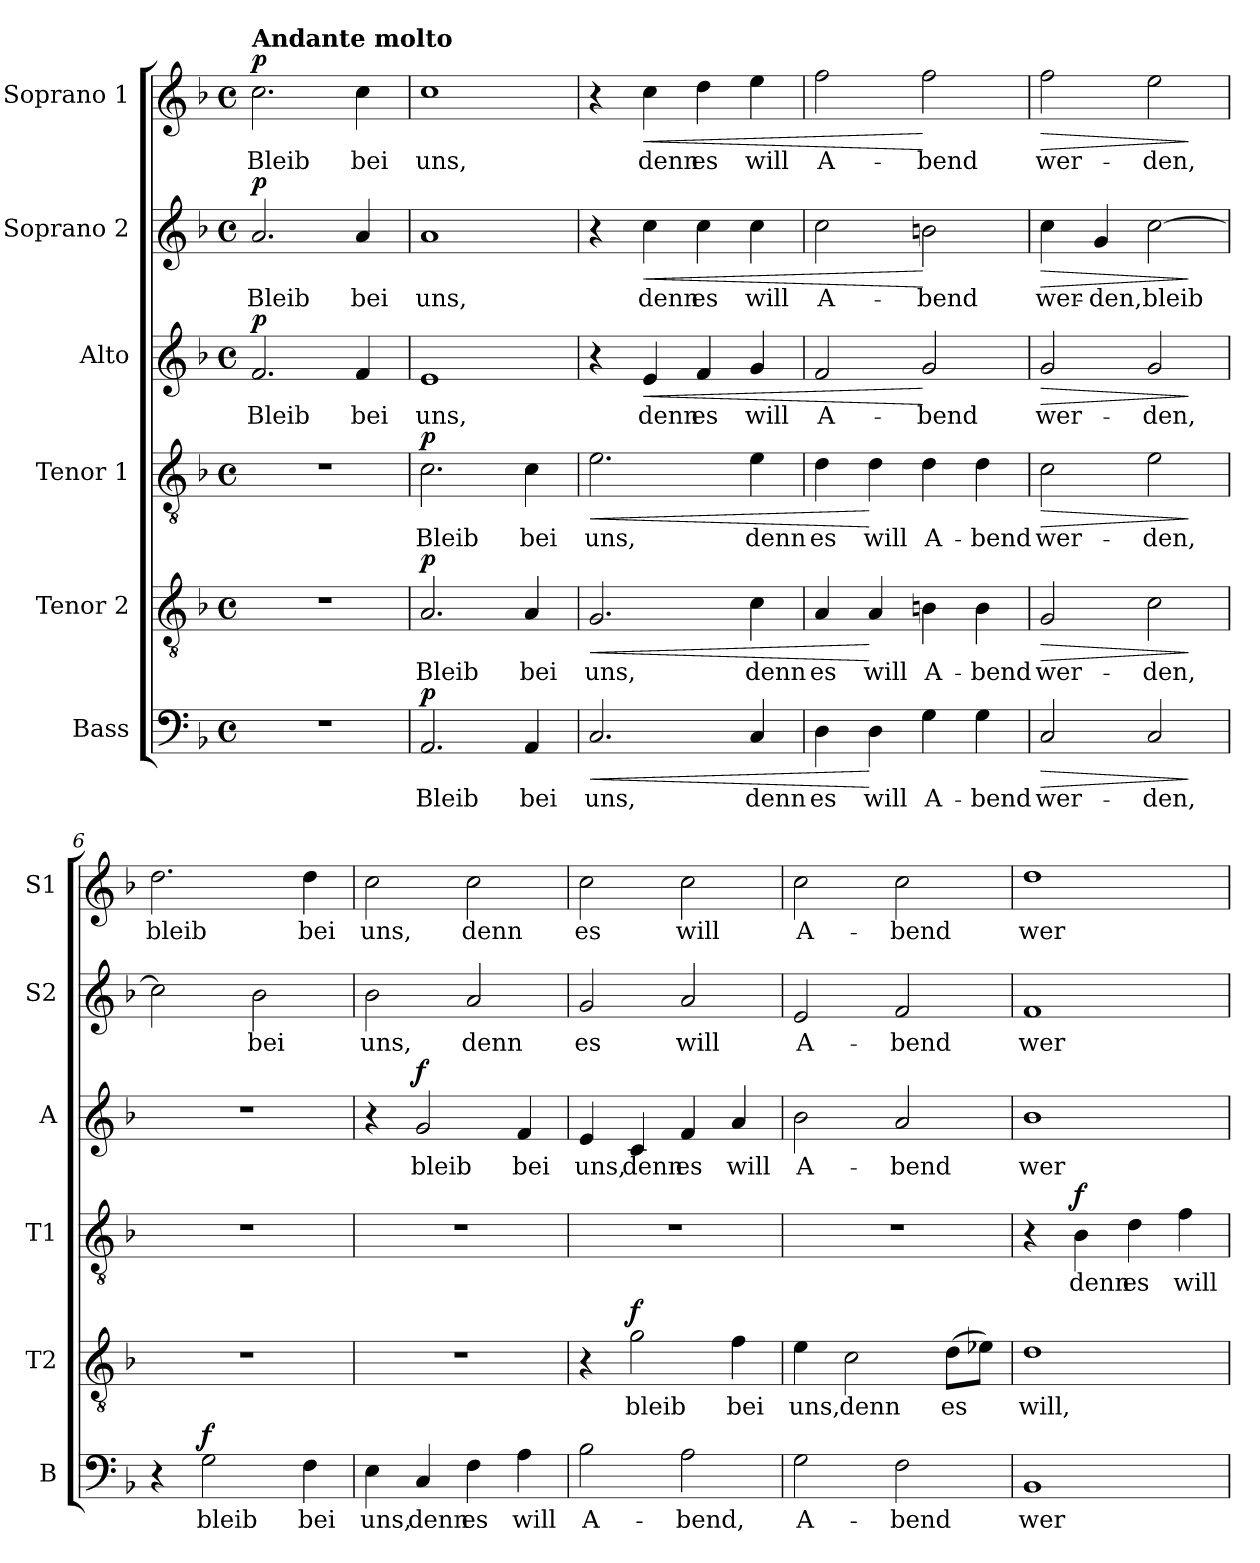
**kern	**text	**dynam	**kern	**text	**dynam	**kern	**text	**dynam	**kern	**text	**dynam	**kern	**text	**dynam	**kern	**text	**dynam
*part6	*part6	*part6	*part5	*part5	*part5	*part4	*part4	*part4	*part3	*part3	*part3	*part2	*part2	*part2	*part1	*part1	*part1
*staff6	*staff6	*staff6	*staff5	*staff5	*staff5	*staff4	*staff4	*staff4	*staff3	*staff3	*staff3	*staff2	*staff2	*staff2	*staff1	*staff1	*staff1
*I"Bass	*	*	*I"Tenor 2	*	*	*I"Tenor 1	*	*	*I"Alto	*	*	*I"Soprano 2	*	*	*I"Soprano 1	*	*
*I'B	*	*	*I'T2	*	*	*I'T1	*	*	*I'A	*	*	*I'S2	*	*	*I'S1	*	*
*clefF4	*	*	*clefGv2	*	*	*clefGv2	*	*	*clefG2	*	*	*clefG2	*	*	*clefG2	*	*
*k[b-]	*	*	*k[b-]	*	*	*k[b-]	*	*	*k[b-]	*	*	*k[b-]	*	*	*k[b-]	*	*
*M4/4	*	*	*M4/4	*	*	*M4/4	*	*	*M4/4	*	*	*M4/4	*	*	*M4/4	*	*
*met(c)	*	*	*met(c)	*	*	*met(c)	*	*	*met(c)	*	*	*met(c)	*	*	*met(c)	*	*
*MM72	*	*	*MM72	*	*	*MM72	*	*	*MM72	*	*	*MM72	*	*	*MM72	*	*
=1	=1	=1	=1	=1	=1	=1	=1	=1	=1	=1	=1	=1	=1	=1	=1	=1	=1
!	!	!	!	!	!	!	!	!	!	!	!	!	!	!	!LO:TX:a:B:t=Andante molto	!	!
!	!	!	!	!	!	!	!	!	!	!LO:LY:b	!LO:DY:a	!	!LO:LY:b	!LO:DY:a	!	!LO:LY:b	!LO:DY:a
1r	.	.	1r	.	.	1r	.	.	2.f/	Bleib	p	2.a/	Bleib	p	2.cc\	Bleib	p
!	!	!	!	!	!	!	!	!	!	!LO:LY:b	!	!	!LO:LY:b	!	!	!LO:LY:b	!
.	.	.	.	.	.	.	.	.	4f/	bei	.	4a/	bei	.	4cc\	bei	.
=2	=2	=2	=2	=2	=2	=2	=2	=2	=2	=2	=2	=2	=2	=2	=2	=2	=2
!	!LO:LY:b	!LO:DY:a	!	!LO:LY:b	!LO:DY:a	!	!LO:LY:b	!LO:DY:a	!	!LO:LY:b	!	!	!LO:LY:b	!	!	!LO:LY:b	!
2.AA/	Bleib	p	2.A/	Bleib	p	2.c\	Bleib	p	1e	uns,	.	1a	uns,	.	1cc	uns,	.
!	!LO:LY:b	!	!	!LO:LY:b	!	!	!LO:LY:b	!	!	!	!	!	!	!	!	!	!
4AA/	bei	.	4A/	bei	.	4c\	bei	.	.	.	.	.	.	.	.	.	.
=3	=3	=3	=3	=3	=3	=3	=3	=3	=3	=3	=3	=3	=3	=3	=3	=3	=3
!	!LO:LY:b	!LO:HP:b	!	!LO:LY:b	!LO:HP:b	!	!LO:LY:b	!LO:HP:b	!	!	!	!	!	!	!	!	!
2.C/	uns,	<	2.G/	uns,	<	2.e\	uns,	<	4r	.	.	4r	.	.	4r	.	.
!	!	!	!	!	!	!	!	!	!	!LO:LY:b	!LO:HP:b	!	!LO:LY:b	!LO:HP:b	!	!LO:LY:b	!LO:HP:b
.	.	.	.	.	.	.	.	.	4e/	denn	<	4cc\	denn	<	4cc\	denn	<
!	!	!	!	!	!	!	!	!	!	!LO:LY:b	!	!	!LO:LY:b	!	!	!LO:LY:b	!
.	.	.	.	.	.	.	.	.	4f/	es	.	4cc\	es	.	4dd\	es	.
!	!LO:LY:b	!	!	!LO:LY:b	!	!	!LO:LY:b	!	!	!LO:LY:b	!	!	!LO:LY:b	!	!	!LO:LY:b	!
4C/	denn	.	4c\	denn	.	4e\	denn	.	4g/	will	.	4cc\	will	.	4ee\	will	.
=4	=4	=4	=4	=4	=4	=4	=4	=4	=4	=4	=4	=4	=4	=4	=4	=4	=4
!	!LO:LY:b	!	!	!LO:LY:b	!	!	!LO:LY:b	!	!	!LO:LY:b	!	!	!LO:LY:b	!	!	!LO:LY:b	!
4D\	es	.	4A/	es	.	4d\	es	.	2f/	A-	.	2cc\	A-	.	2ff\	A-	.
!	!LO:LY:b	!	!	!LO:LY:b	!	!	!LO:LY:b	!	!	!	!	!	!	!	!	!	!
4D\	will	[	4A/	will	[	4d\	will	[	.	.	.	.	.	.	.	.	.
!	!LO:LY:b	!	!	!LO:LY:b	!	!	!LO:LY:b	!	!	!LO:LY:b	!	!	!LO:LY:b	!	!	!LO:LY:b	!
4G\	A-	.	4Bn\	A-	.	4d\	A-	.	2g/	-bend	[	2bn\	-bend	[	2ff\	-bend	[
!	!LO:LY:b	!	!	!LO:LY:b	!	!	!LO:LY:b	!	!	!	!	!	!	!	!	!	!
4G\	-bend	.	4B\	-bend	.	4d\	-bend	.	.	.	.	.	.	.	.	.	.
=5	=5	=5	=5	=5	=5	=5	=5	=5	=5	=5	=5	=5	=5	=5	=5	=5	=5
!	!LO:LY:b	!LO:HP:b	!	!LO:LY:b	!LO:HP:b	!	!LO:LY:b	!LO:HP:b	!	!LO:LY:b	!LO:HP:b	!	!LO:LY:b	!LO:HP:b	!	!LO:LY:b	!LO:HP:b
2C/	wer-	>	2G/	wer-	>	2c\	wer-	>	2g/	wer-	>	4cc\	wer-	>	2ff\	wer-	>
!	!	!	!	!	!	!	!	!	!	!	!	!	!LO:LY:b	!	!	!	!
.	.	.	.	.	.	.	.	.	.	.	.	4g/	-den,	.	.	.	.
!	!LO:LY:b	!	!	!LO:LY:b	!	!	!LO:LY:b	!	!	!LO:LY:b	!	!	!LO:LY:b	!	!	!LO:LY:b	!
2C/	-den,	.	2c\	-den,	.	2e\	-den,	.	2g/	-den,	.	[2cc\	bleib	.	2ee\	-den,	.
.	.	]	.	.	]	.	.	]	.	.	]	.	.	]	.	.	]
=6	=6	=6	=6	=6	=6	=6	=6	=6	=6	=6	=6	=6	=6	=6	=6	=6	=6
!	!	!	!	!	!	!	!	!	!	!	!	!	!	!	!	!LO:LY:b	!
4r	.	.	1r	.	.	1r	.	.	1r	.	.	2cc\]	.	.	2.dd\	bleib	.
!	!LO:LY:b	!LO:DY:a	!	!	!	!	!	!	!	!	!	!	!	!	!	!	!
2G\	bleib	f	.	.	.	.	.	.	.	.	.	.	.	.	.	.	.
!	!	!	!	!	!	!	!	!	!	!	!	!	!LO:LY:b	!	!	!	!
.	.	.	.	.	.	.	.	.	.	.	.	2b-i\	bei	.	.	.	.
!	!LO:LY:b	!	!	!	!	!	!	!	!	!	!	!	!	!	!	!LO:LY:b	!
4F\	bei	.	.	.	.	.	.	.	.	.	.	.	.	.	4dd\	bei	.
!!LO:LB:g=z
=7	=7	=7	=7	=7	=7	=7	=7	=7	=7	=7	=7	=7	=7	=7	=7	=7	=7
!	!LO:LY:b	!	!	!	!	!	!	!	!	!	!	!	!LO:LY:b	!	!	!LO:LY:b	!
4E\	uns,	.	1r	.	.	1r	.	.	4r	.	.	2b-\	uns,	.	2cc\	uns,	.
!	!LO:LY:b	!	!	!	!	!	!	!	!	!LO:LY:b	!LO:DY:a	!	!	!	!	!	!
4C/	denn	.	.	.	.	.	.	.	2g/	bleib	f	.	.	.	.	.	.
!	!LO:LY:b	!	!	!	!	!	!	!	!	!	!	!	!LO:LY:b	!	!	!LO:LY:b	!
4F\	es	.	.	.	.	.	.	.	.	.	.	2a/	denn	.	2cc\	denn	.
!	!LO:LY:b	!	!	!	!	!	!	!	!	!LO:LY:b	!	!	!	!	!	!	!
4A\	will	.	.	.	.	.	.	.	4f/	bei	.	.	.	.	.	.	.
=8	=8	=8	=8	=8	=8	=8	=8	=8	=8	=8	=8	=8	=8	=8	=8	=8	=8
!	!LO:LY:b	!	!	!	!	!	!	!	!	!LO:LY:b	!	!	!LO:LY:b	!	!	!LO:LY:b	!
2B-\	A-	.	4r	.	.	1r	.	.	4e/	uns,	.	2g/	es	.	2cc\	es	.
!	!	!	!	!LO:LY:b	!LO:DY:a	!	!	!	!	!LO:LY:b	!	!	!	!	!	!	!
.	.	.	2g\	bleib	f	.	.	.	4c/	denn	.	.	.	.	.	.	.
!	!LO:LY:b	!	!	!	!	!	!	!	!	!LO:LY:b	!	!	!LO:LY:b	!	!	!LO:LY:b	!
2A\	-bend,	.	.	.	.	.	.	.	4f/	es	.	2a/	will	.	2cc\	will	.
!	!	!	!	!LO:LY:b	!	!	!	!	!	!LO:LY:b	!	!	!	!	!	!	!
.	.	.	4f\	bei	.	.	.	.	4a/	will	.	.	.	.	.	.	.
=9	=9	=9	=9	=9	=9	=9	=9	=9	=9	=9	=9	=9	=9	=9	=9	=9	=9
!	!LO:LY:b	!	!	!LO:LY:b	!	!	!	!	!	!LO:LY:b	!	!	!LO:LY:b	!	!	!LO:LY:b	!
2G\	A-	.	4e\	uns,	.	1r	.	.	2b-\	A-	.	2e/	A-	.	2cc\	A-	.
!	!	!	!	!LO:LY:b	!	!	!	!	!	!	!	!	!	!	!	!	!
.	.	.	2c\	denn	.	.	.	.	.	.	.	.	.	.	.	.	.
!	!LO:LY:b	!	!	!	!	!	!	!	!	!LO:LY:b	!	!	!LO:LY:b	!	!	!LO:LY:b	!
2F\	-bend	.	.	.	.	.	.	.	2a/	-bend	.	2f/	-bend	.	2cc\	-bend	.
!	!	!	!	!LO:LY:b	!	!	!	!	!	!	!	!	!	!	!	!	!
.	.	.	(>8d\L	es	.	.	.	.	.	.	.	.	.	.	.	.	.
.	.	.	8e-X\J)	.	.	.	.	.	.	.	.	.	.	.	.	.	.
=10	=10	=10	=10	=10	=10	=10	=10	=10	=10	=10	=10	=10	=10	=10	=10	=10	=10
!	!LO:LY:b	!	!	!LO:LY:b	!	!	!	!	!	!LO:LY:b	!	!	!LO:LY:b	!	!	!LO:LY:b	!
1BB-	wer-	.	1d	will,	.	4r	.	.	1b-	wer-	.	1f	wer-	.	1dd	wer-	.
!	!	!	!	!	!	!	!LO:LY:b	!LO:DY:a	!	!	!	!	!	!	!	!	!
.	.	.	.	.	.	4B-\	denn	f	.	.	.	.	.	.	.	.	.
!	!	!	!	!	!	!	!LO:LY:b	!	!	!	!	!	!	!	!	!	!
.	.	.	.	.	.	4d\	es	.	.	.	.	.	.	.	.	.	.
!	!	!	!	!	!	!	!LO:LY:b	!	!	!	!	!	!	!	!	!	!
.	.	.	.	.	.	4f\	will	.	.	.	.	.	.	.	.	.	.
=	=	=	=	=	=	=	=	=	=	=	=	=	=	=	=	=	=
*-	*-	*-	*-	*-	*-	*-	*-	*-	*-	*-	*-	*-	*-	*-	*-	*-	*-
